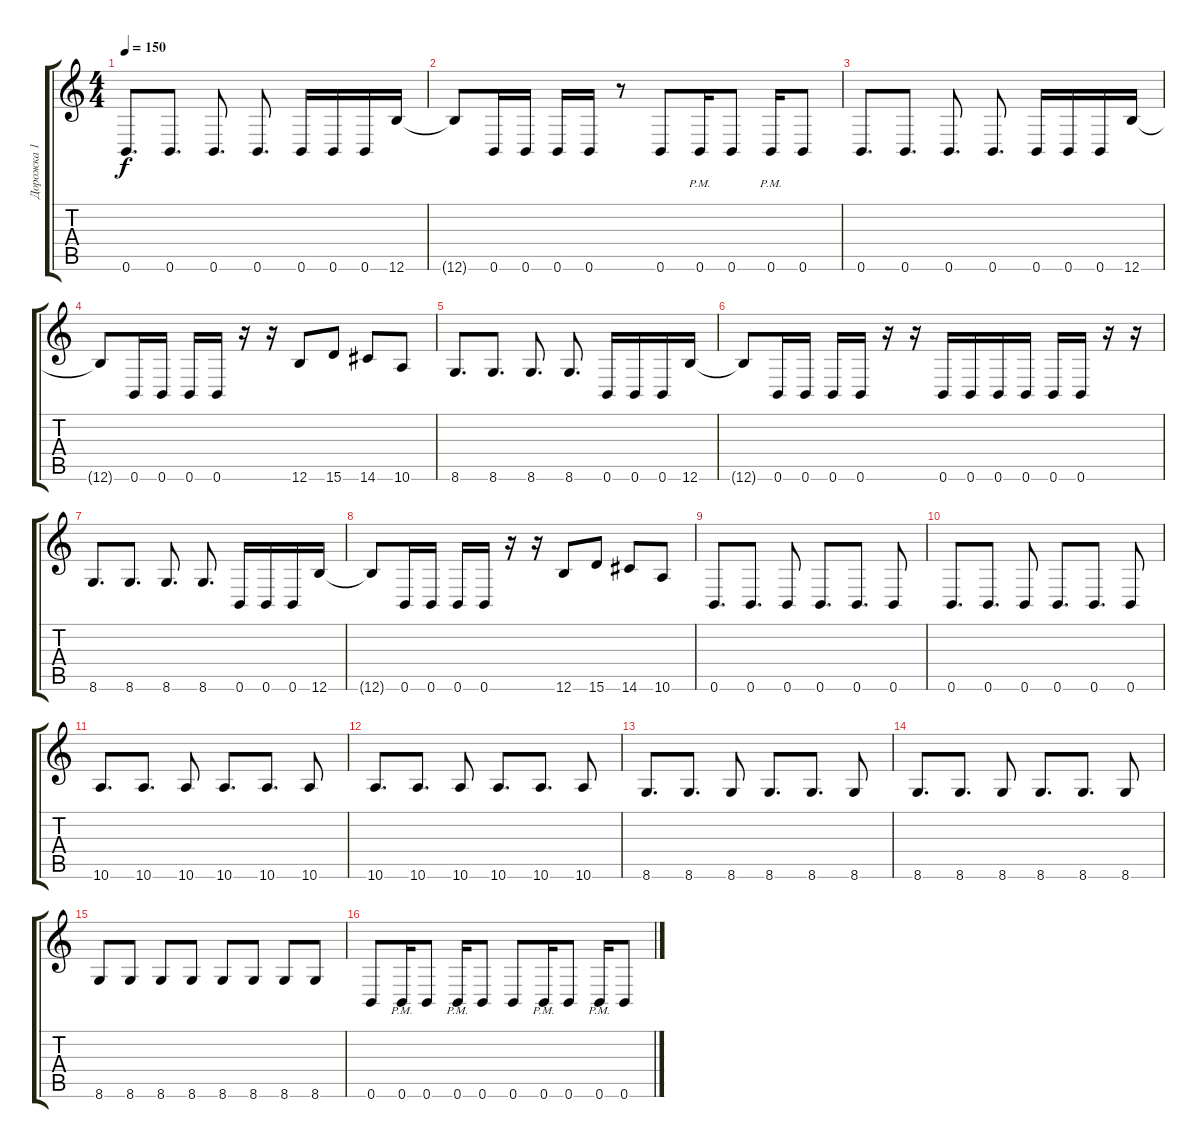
\track ("Дорожка 1" "Дорожка 1") {instrument distortionguitar}
\staff {score tabs}
\tuning (Db4 Ab3 E3 B2 Gb2 B1) {hide}
\ts (4 4)
\tempo 150
\clef g2
\ks c
0.6.8{d dy f} 0.6.8{d} 0.6.8{d} 0.6.8{d} 0.6.16 0.6.16 0.6.16 12.6.16 |
12.6{t}.8 0.6.16 0.6.16 0.6.16 0.6.16 r.8 0.6.8 0.6{pm}.16 0.6.8 0.6{pm}.16 0.6.8 |
0.6.8{d} 0.6.8{d} 0.6.8{d} 0.6.8{d} 0.6.16 0.6.16 0.6.16 12.6.16 |
12.6{t}.8 0.6.16 0.6.16 0.6.16 0.6.16 r.16 r.16 12.6.8 15.6.8 14.6.8 10.6.8 |
8.6.8{d} 8.6.8{d} 8.6.8{d} 8.6.8{d} 0.6.16 0.6.16 0.6.16 12.6.16 |
12.6{t}.8 0.6.16 0.6.16 0.6.16 0.6.16 r.16 r.16 0.6.16 0.6.16 0.6.16 0.6.16 0.6.16 0.6.16 r.16 r.16 |
8.6.8{d} 8.6.8{d} 8.6.8{d} 8.6.8{d} 0.6.16 0.6.16 0.6.16 12.6.16 |
12.6{t}.8 0.6.16 0.6.16 0.6.16 0.6.16 r.16 r.16 12.6.8 15.6.8 14.6.8 10.6.8 |
0.6.8{d} 0.6.8{d} 0.6.8 0.6.8{d} 0.6.8{d} 0.6.8 |
0.6.8{d} 0.6.8{d} 0.6.8 0.6.8{d} 0.6.8{d} 0.6.8 |
10.6.8{d} 10.6.8{d} 10.6.8 10.6.8{d} 10.6.8{d} 10.6.8 |
10.6.8{d} 10.6.8{d} 10.6.8 10.6.8{d} 10.6.8{d} 10.6.8 |
8.6.8{d} 8.6.8{d} 8.6.8 8.6.8{d} 8.6.8{d} 8.6.8 |
8.6.8{d} 8.6.8{d} 8.6.8 8.6.8{d} 8.6.8{d} 8.6.8 |
8.6.8 8.6.8 8.6.8 8.6.8 8.6.8 8.6.8 8.6.8 8.6.8 |
0.6.8 0.6{pm}.16 0.6.8 0.6{pm}.16 0.6.8 0.6.8 0.6{pm}.16 0.6.8 0.6{pm}.16 0.6.8
